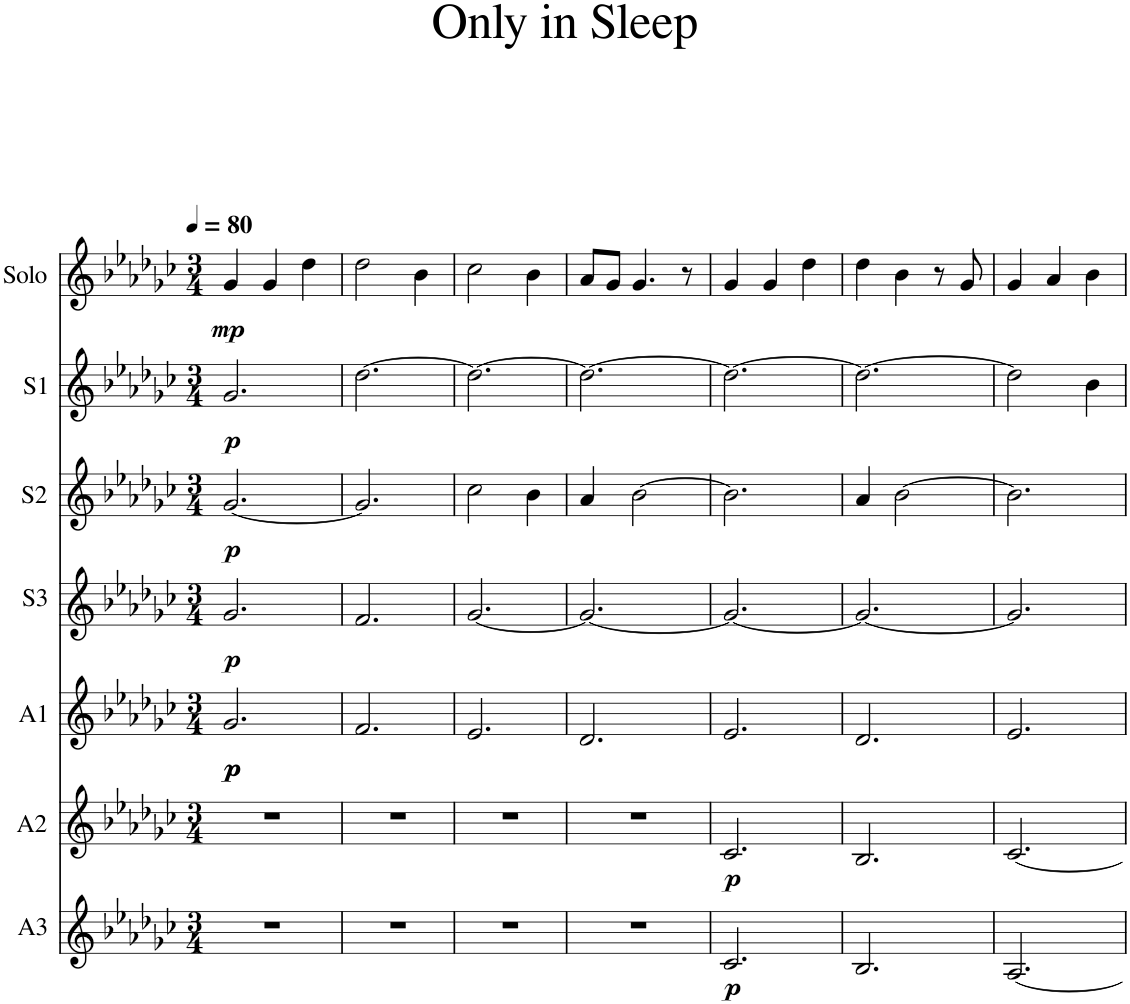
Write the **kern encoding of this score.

**kern	**dynam	**kern	**dynam	**kern	**dynam	**kern	**dynam	**kern	**dynam	**kern	**dynam	**kern	**dynam
*part7	*part7	*part6	*part6	*part5	*part5	*part4	*part4	*part3	*part3	*part2	*part2	*part1	*part1
*staff7	*staff7	*staff6	*staff6	*staff5	*staff5	*staff4	*staff4	*staff3	*staff3	*staff2	*staff2	*staff1	*staff1
*I"A3	*	*I"A2	*	*I"A1	*	*I"S3	*	*I"S2	*	*I"S1	*	*I"Solo	*
*I'A.	*	*I'A.	*	*I'A.	*	*I'S.	*	*I'S.	*	*I'S.	*	*I'S.	*
*clefG2	*	*clefG2	*	*clefG2	*	*clefG2	*	*clefG2	*	*clefG2	*	*clefG2	*
*k[b-e-a-d-g-c-]	*	*k[b-e-a-d-g-c-]	*	*k[b-e-a-d-g-c-]	*	*k[b-e-a-d-g-c-]	*	*k[b-e-a-d-g-c-]	*	*k[b-e-a-d-g-c-]	*	*k[b-e-a-d-g-c-]	*
*M3/4	*	*M3/4	*	*M3/4	*	*M3/4	*	*M3/4	*	*M3/4	*	*M3/4	*
*MM80	*	*MM80	*	*MM80	*	*MM80	*	*MM80	*	*MM80	*	*MM80	*
=1	=1	=1	=1	=1	=1	=1	=1	=1	=1	=1	=1	=1	=1
!	!	!	!	!	!LO:DY:b	!	!	!	!	!	!	!	!
!	!	!	!	!	!LO:DY:n=1:b	!	!LO:DY:b	!	!LO:DY:b	!	!LO:DY:b	!	!LO:DY:b
2.r	.	2.r	.	2.g-/	p p	2.g-/	p	[2.g-/	p	2.g-/	p	4g-/	mp
.	.	.	.	.	.	.	.	.	.	.	.	4g-/	.
.	.	.	.	.	.	.	.	.	.	.	.	4dd-\	.
=2	=2	=2	=2	=2	=2	=2	=2	=2	=2	=2	=2	=2	=2
2.r	.	2.r	.	2.f/	.	2.f/	.	2.g-/]	.	[2.dd-\	.	2dd-\	.
.	.	.	.	.	.	.	.	.	.	.	.	4b-\	.
=3	=3	=3	=3	=3	=3	=3	=3	=3	=3	=3	=3	=3	=3
2.r	.	2.r	.	2.e-/	.	[2.g-/	.	2cc-\	.	2.dd-\_	.	2cc-\	.
.	.	.	.	.	.	.	.	4b-\	.	.	.	4b-\	.
=4	=4	=4	=4	=4	=4	=4	=4	=4	=4	=4	=4	=4	=4
2.r	.	2.r	.	2.d-/	.	2.g-/_	.	4a-/	.	2.dd-\_	.	8a-/L	.
.	.	.	.	.	.	.	.	.	.	.	.	8g-/J	.
.	.	.	.	.	.	.	.	[2b-\	.	.	.	4.g-/	.
.	.	.	.	.	.	.	.	.	.	.	.	8r	.
=5	=5	=5	=5	=5	=5	=5	=5	=5	=5	=5	=5	=5	=5
!	!LO:DY:b	!	!LO:DY:b	!	!	!	!	!	!	!	!	!	!
2.c-/	p	2.c-/	p	2.e-/	.	2.g-/_	.	2.b-\]	.	2.dd-\_	.	4g-/	.
.	.	.	.	.	.	.	.	.	.	.	.	4g-/	.
.	.	.	.	.	.	.	.	.	.	.	.	4dd-\	.
=6	=6	=6	=6	=6	=6	=6	=6	=6	=6	=6	=6	=6	=6
2.B-/	.	2.B-/	.	2.d-/	.	2.g-/_	.	4a-/	.	2.dd-\_	.	4dd-\	.
.	.	.	.	.	.	.	.	[2b-\	.	.	.	4b-\	.
.	.	.	.	.	.	.	.	.	.	.	.	8r	.
.	.	.	.	.	.	.	.	.	.	.	.	8g-/	.
=7	=7	=7	=7	=7	=7	=7	=7	=7	=7	=7	=7	=7	=7
[2.A-/	.	[2.c-/	.	2.e-/	.	2.g-/]	.	2.b-\]	.	2dd-\]	.	4g-/	.
.	.	.	.	.	.	.	.	.	.	.	.	4a-/	.
.	.	.	.	.	.	.	.	.	.	4b-\	.	4b-\	.
=	=	=	=	=	=	=	=	=	=	=	=	=	=
*-	*-	*-	*-	*-	*-	*-	*-	*-	*-	*-	*-	*-	*-
